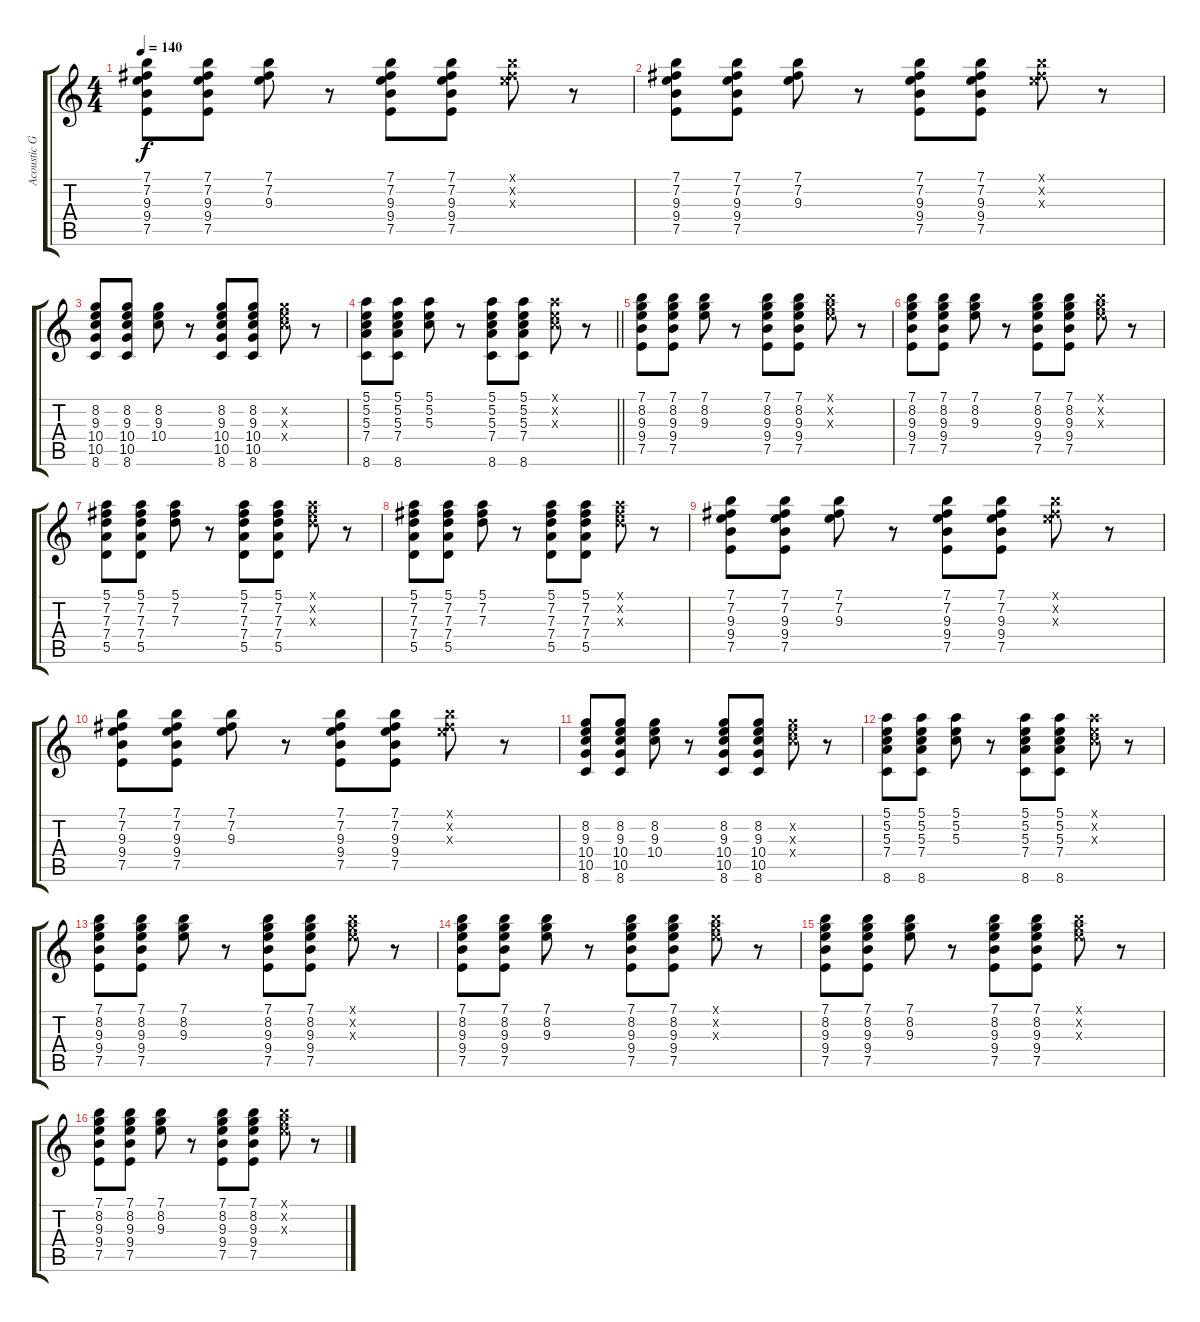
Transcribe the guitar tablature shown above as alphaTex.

\track ("Acoustic Guitar" "Acoustic G") {instrument acousticguitarsteel}
\staff {score tabs}
\tuning (E4 B3 G3 D3 A2 E2) {hide}
\ts (4 4)
\tempo 140
\clef g2
\ks c
(7.1 7.2 9.3 9.4 7.5).8{dy f} (7.1 7.2 9.3 9.4 7.5).8 (7.1 7.2 9.3).8 r.8 (7.1 7.2 9.3 9.4 7.5).8 (7.1 7.2 9.3 9.4 7.5).8 (7.1{x} 7.2{x} 9.3{x}).8 r.8 |
(7.1 7.2 9.3 9.4 7.5).8 (7.1 7.2 9.3 9.4 7.5).8 (7.1 7.2 9.3).8 r.8 (7.1 7.2 9.3 9.4 7.5).8 (7.1 7.2 9.3 9.4 7.5).8 (7.1{x} 7.2{x} 9.3{x}).8 r.8 |
(8.2 9.3 10.4 10.5 8.6).8 (8.2 9.3 10.4 10.5 8.6).8 (8.2 9.3 10.4).8 r.8 (8.2 9.3 10.4 10.5 8.6).8 (8.2 9.3 10.4 10.5 8.6).8 (8.2{x} 9.3{x} 10.4{x}).8 r.8 |
\barLineRight lightlight
(5.1 5.2 5.3 7.4 8.6).8 (5.1 5.2 5.3 7.4 8.6).8 (5.1 5.2 5.3).8 r.8 (5.1 5.2 5.3 7.4 8.6).8 (5.1 5.2 5.3 7.4 8.6).8 (5.1{x} 5.2{x} 5.3{x}).8 r.8 |
\section ("" "")
(7.1 8.2 9.3 9.4 7.5).8 (7.1 8.2 9.3 9.4 7.5).8 (7.1 8.2 9.3).8 r.8 (7.1 8.2 9.3 9.4 7.5).8 (7.1 8.2 9.3 9.4 7.5).8 (7.1{x} 8.2{x} 9.3{x}).8 r.8 |
(7.1 8.2 9.3 9.4 7.5).8 (7.1 8.2 9.3 9.4 7.5).8 (7.1 8.2 9.3).8 r.8 (7.1 8.2 9.3 9.4 7.5).8 (7.1 8.2 9.3 9.4 7.5).8 (7.1{x} 8.2{x} 9.3{x}).8 r.8 |
(5.1 7.2 7.3 7.4 5.5).8 (5.1 7.2 7.3 7.4 5.5).8 (5.1 7.2 7.3).8 r.8 (5.1 7.2 7.3 7.4 5.5).8 (5.1 7.2 7.3 7.4 5.5).8 (5.1{x} 7.2{x} 7.3{x}).8 r.8 |
(5.1 7.2 7.3 7.4 5.5).8 (5.1 7.2 7.3 7.4 5.5).8 (5.1 7.2 7.3).8 r.8 (5.1 7.2 7.3 7.4 5.5).8 (5.1 7.2 7.3 7.4 5.5).8 (5.1{x} 7.2{x} 7.3{x}).8 r.8 |
(7.1 7.2 9.3 9.4 7.5).8 (7.1 7.2 9.3 9.4 7.5).8 (7.1 7.2 9.3).8 r.8 (7.1 7.2 9.3 9.4 7.5).8 (7.1 7.2 9.3 9.4 7.5).8 (7.1{x} 7.2{x} 9.3{x}).8 r.8 |
(7.1 7.2 9.3 9.4 7.5).8 (7.1 7.2 9.3 9.4 7.5).8 (7.1 7.2 9.3).8 r.8 (7.1 7.2 9.3 9.4 7.5).8 (7.1 7.2 9.3 9.4 7.5).8 (7.1{x} 7.2{x} 9.3{x}).8 r.8 |
(8.2 9.3 10.4 10.5 8.6).8 (8.2 9.3 10.4 10.5 8.6).8 (8.2 9.3 10.4).8 r.8 (8.2 9.3 10.4 10.5 8.6).8 (8.2 9.3 10.4 10.5 8.6).8 (8.2{x} 9.3{x} 10.4{x}).8 r.8 |
(5.1 5.2 5.3 7.4 8.6).8 (5.1 5.2 5.3 7.4 8.6).8 (5.1 5.2 5.3).8 r.8 (5.1 5.2 5.3 7.4 8.6).8 (5.1 5.2 5.3 7.4 8.6).8 (5.1{x} 5.2{x} 5.3{x}).8 r.8 |
\section ("" "")
(7.1 8.2 9.3 9.4 7.5).8 (7.1 8.2 9.3 9.4 7.5).8 (7.1 8.2 9.3).8 r.8 (7.1 8.2 9.3 9.4 7.5).8 (7.1 8.2 9.3 9.4 7.5).8 (7.1{x} 8.2{x} 9.3{x}).8 r.8 |
(7.1 8.2 9.3 9.4 7.5).8 (7.1 8.2 9.3 9.4 7.5).8 (7.1 8.2 9.3).8 r.8 (7.1 8.2 9.3 9.4 7.5).8 (7.1 8.2 9.3 9.4 7.5).8 (7.1{x} 8.2{x} 9.3{x}).8 r.8 |
(7.1 8.2 9.3 9.4 7.5).8 (7.1 8.2 9.3 9.4 7.5).8 (7.1 8.2 9.3).8 r.8 (7.1 8.2 9.3 9.4 7.5).8 (7.1 8.2 9.3 9.4 7.5).8 (7.1{x} 8.2{x} 9.3{x}).8 r.8 |
(7.1 8.2 9.3 9.4 7.5).8 (7.1 8.2 9.3 9.4 7.5).8 (7.1 8.2 9.3).8 r.8 (7.1 8.2 9.3 9.4 7.5).8 (7.1 8.2 9.3 9.4 7.5).8 (7.1{x} 8.2{x} 9.3{x}).8 r.8
